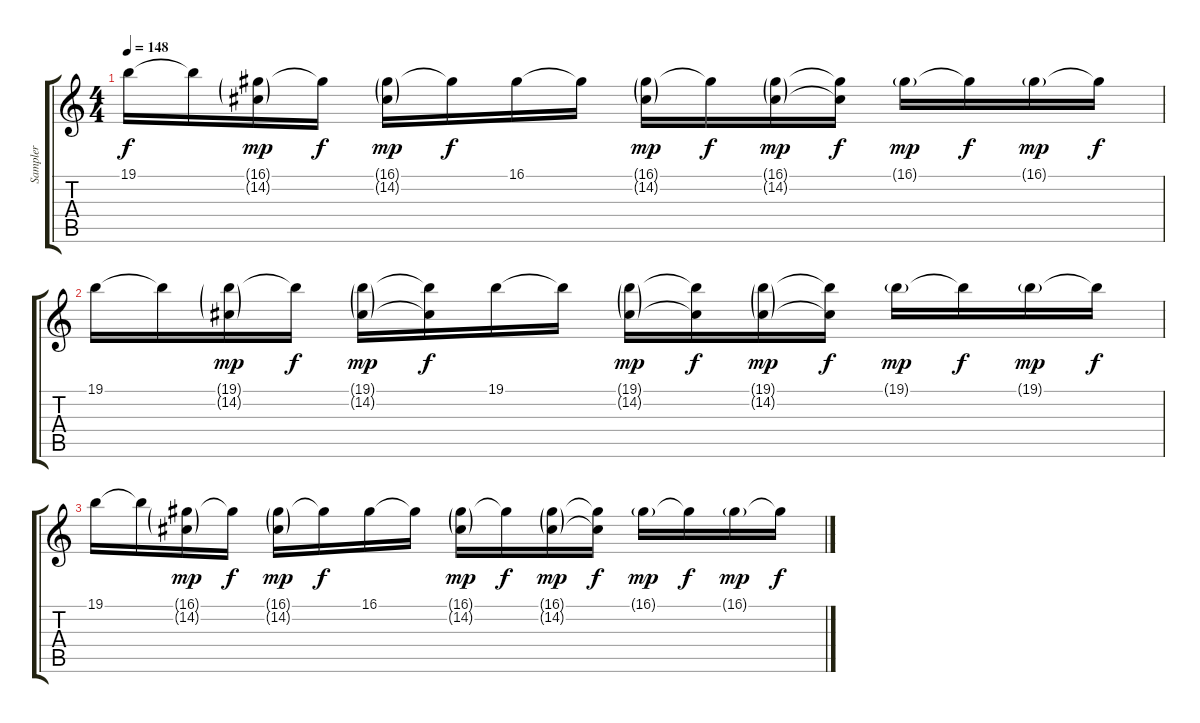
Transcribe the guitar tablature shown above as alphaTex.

\track ("Sampler" "Sampler") {instrument agogo}
\staff {score tabs}
\tuning (E4 B3 G3 D3 A2 E2) {hide}
\ts (4 4)
\tempo 148
\clef g2
\ks c
19.1.16{dy f} 19.1{t}.16 (16.1{g} 14.2{g}).16{dy mp} 16.1{t}.16{dy f} (16.1{g} 14.2{g}).16{dy mp} 16.1{t}.16{dy f} 16.1.16 16.1{t}.16 (16.1{g} 14.2{g}).16{dy mp} 16.1{t}.16{dy f} (16.1{g} 14.2{g}).16{dy mp} (16.1{t} 14.2{t}).16{dy f} 16.1{g}.16{dy mp} 16.1{t}.16{dy f} 16.1{g}.16{dy mp} 16.1{t}.16{dy f} |
19.1.16{volume 8 balance 8 instrument agogo} 19.1{t}.16 (19.1{g} 14.2{g}).16{dy mp} 19.1{t}.16{dy f} (19.1{g} 14.2{g}).16{dy mp} (19.1{t} 14.2{t}).16{dy f} 19.1.16 19.1{t}.16 (19.1{g} 14.2{g}).16{dy mp} (19.1{t} 14.2{t}).16{dy f} (19.1{g} 14.2{g}).16{dy mp} (19.1{t} 14.2{t}).16{dy f} 19.1{g}.16{dy mp} 19.1{t}.16{dy f} 19.1{g}.16{dy mp} 19.1{t}.16{dy f} |
19.1.16 19.1{t}.16 (16.1{g} 14.2{g}).16{dy mp} 16.1{t}.16{dy f} (16.1{g} 14.2{g}).16{dy mp} 16.1{t}.16{dy f} 16.1.16 16.1{t}.16 (16.1{g} 14.2{g}).16{dy mp} 16.1{t}.16{dy f} (16.1{g} 14.2{g}).16{dy mp} (16.1{t} 14.2{t}).16{dy f} 16.1{g}.16{dy mp} 16.1{t}.16{dy f} 16.1{g}.16{dy mp} 16.1{t}.16{dy f}
